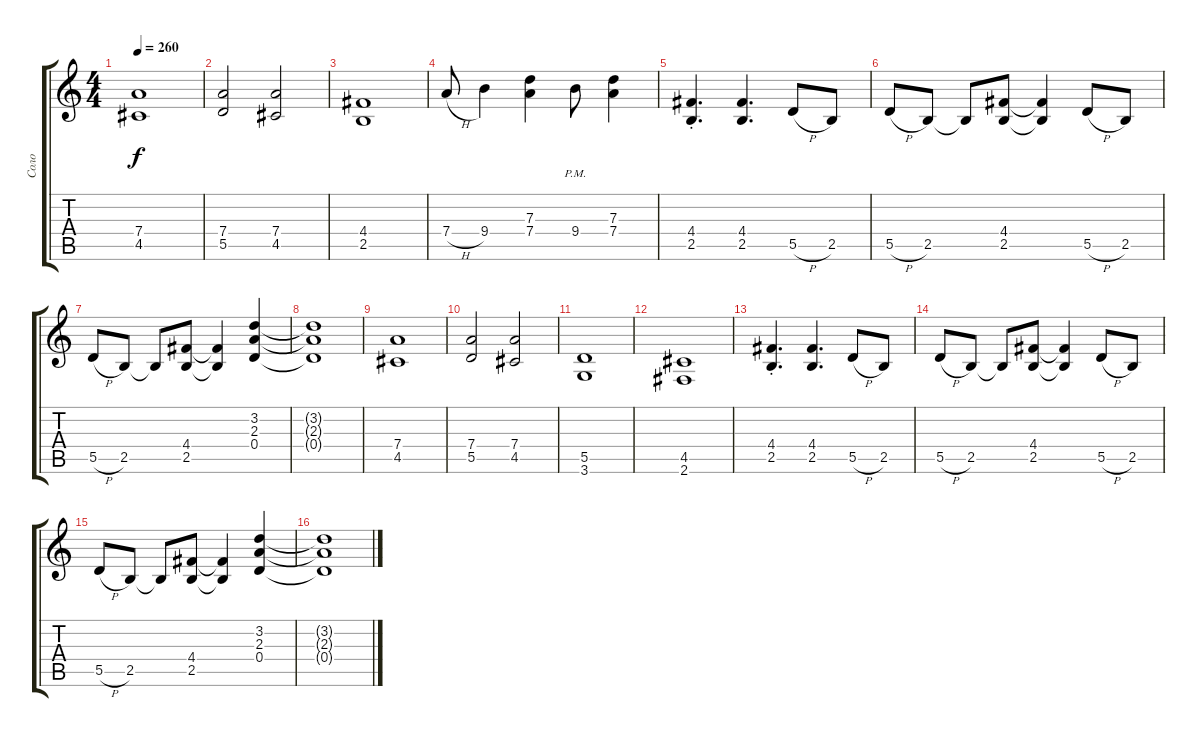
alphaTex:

\track ("Соло" "Соло") {instrument distortionguitar}
\staff {score tabs}
\tuning (E4 B3 G3 D3 A2 E2) {hide}
\ts (4 4)
\tempo 260
\clef g2
\ks c
(7.4 4.5).1{dy f} |
(7.4 5.5).2 (7.4 4.5).2 |
(4.4 2.5).1 |
7.4{h}.8 9.4.4 (7.3 7.4).4 9.4{pm}.8 (7.3 7.4).4 |
(4.4{st} 2.5{st}).4{d} (4.4 2.5).4{d} 5.5{h}.8 2.5.8 |
5.5{h}.8 2.5.8 2.5{t}.8 (4.4 2.5).8 (4.4{t} 2.5{t}).4 5.5{h}.8 2.5.8 |
5.5{h}.8 2.5.8 2.5{t}.8 (4.4 2.5).8 (4.4{t} 2.5{t}).4 (3.2 2.3 0.4).4 |
(3.2{t} 2.3{t} 0.4{t}).1 |
(7.4 4.5).1 |
(7.4 5.5).2 (7.4 4.5).2 |
(5.5 3.6).1 |
(4.5 2.6).1 |
(4.4{st} 2.5{st}).4{d} (4.4 2.5).4{d} 5.5{h}.8 2.5.8 |
5.5{h}.8 2.5.8 2.5{t}.8 (4.4 2.5).8 (4.4{t} 2.5{t}).4 5.5{h}.8 2.5.8 |
5.5{h}.8 2.5.8 2.5{t}.8 (4.4 2.5).8 (4.4{t} 2.5{t}).4 (3.2 2.3 0.4).4 |
(3.2{t} 2.3{t} 0.4{t}).1
